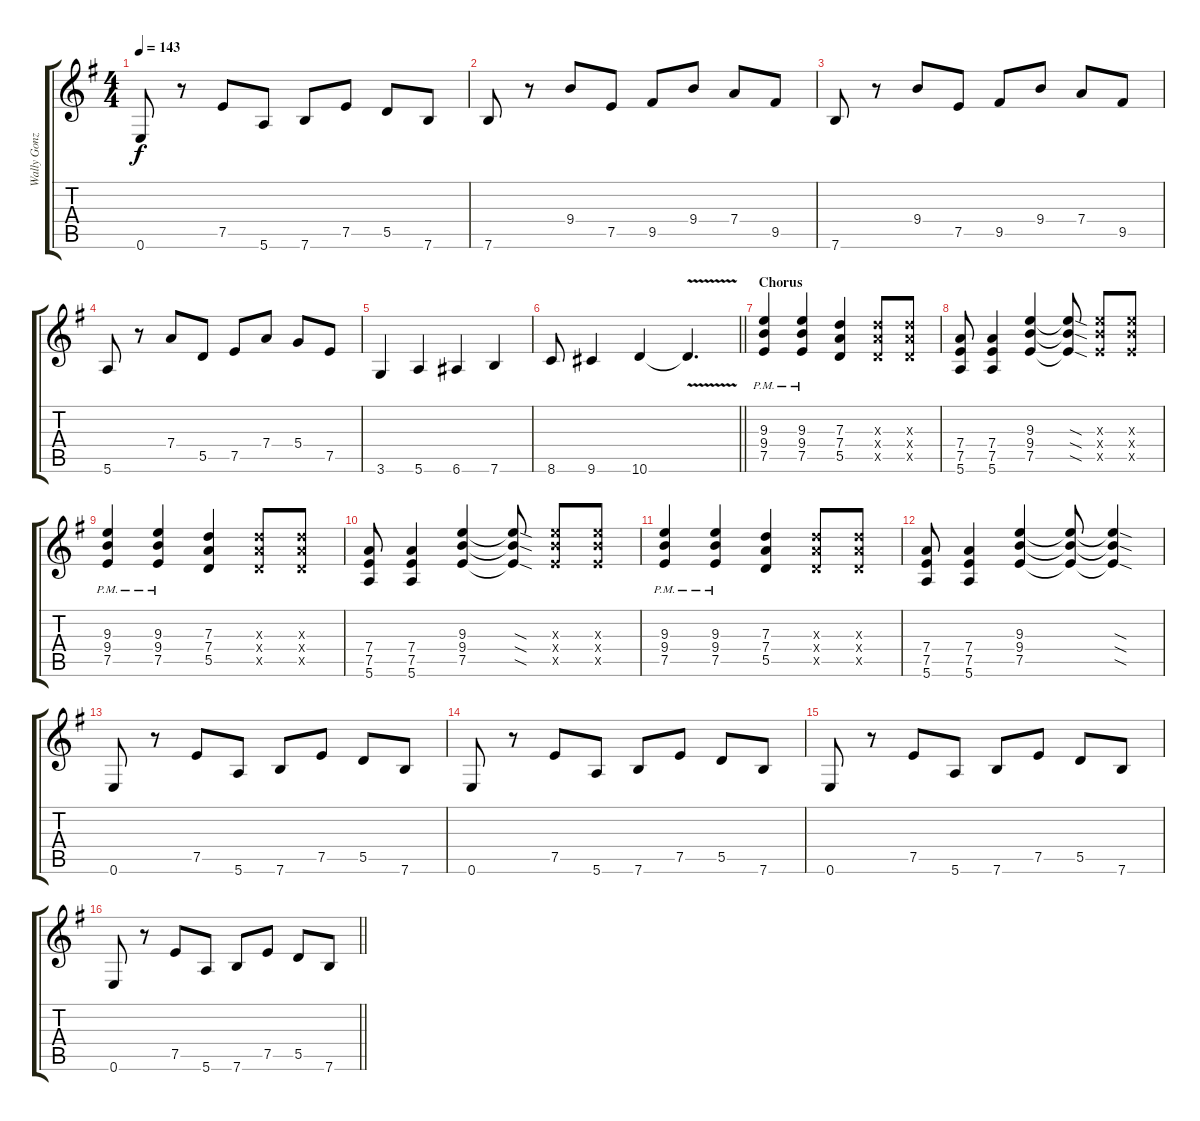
\track ("Wally Gonzales" "Wally Gonz") {instrument distortionguitar}
\staff {score tabs}
\tuning (E4 B3 G3 D3 A2 E2) {hide}
\ts (4 4)
\tempo 143
\clef g2
\ks g
0.6.8{dy f} r.8 7.5.8 5.6.8 7.6.8 7.5.8 5.5.8 7.6.8 |
7.6.8 r.8 9.4.8 7.5.8 9.5.8 9.4.8 7.4.8 9.5.8 |
7.6.8 r.8 9.4.8 7.5.8 9.5.8 9.4.8 7.4.8 9.5.8 |
5.6.8 r.8 7.4.8 5.5.8 7.5.8 7.4.8 5.4.8 7.5.8 |
3.6.4 5.6.4 6.6.4 7.6.4 |
\barLineRight lightlight
8.6.8 9.6.4 10.6.4 10.6{v t}.4{d} |
\section ("" "Chorus")
(9.3 9.4 7.5{pm}).4 (9.3 9.4 7.5{pm}).4 (7.3 7.4 5.5).4 (7.3{x} 7.4{x} 5.5{x}).8 (7.3{x} 7.4{x} 5.5{x}).8 |
(7.4 7.5 5.6).8 (7.4 7.5 5.6).4 (9.3 9.4 7.5).4 (9.3{sod t} 9.4{sod t} 7.5{sod t}).8 (9.3{x} 9.4{x} 7.5{x}).8 (9.3{x} 9.4{x} 7.5{x}).8 |
(9.3 9.4 7.5{pm}).4 (9.3 9.4 7.5{pm}).4 (7.3 7.4 5.5).4 (7.3{x} 7.4{x} 5.5{x}).8 (7.3{x} 7.4{x} 5.5{x}).8 |
(7.4 7.5 5.6).8 (7.4 7.5 5.6).4 (9.3 9.4 7.5).4 (9.3{sod t} 9.4{sod t} 7.5{sod t}).8 (9.3{x} 9.4{x} 7.5{x}).8 (9.3{x} 9.4{x} 7.5{x}).8 |
(9.3 9.4 7.5{pm}).4 (9.3 9.4 7.5{pm}).4 (7.3 7.4 5.5).4 (7.3{x} 7.4{x} 5.5{x}).8 (7.3{x} 7.4{x} 5.5{x}).8 |
(7.4 7.5 5.6).8 (7.4 7.5 5.6).4 (9.3 9.4 7.5).4 (9.3{t} 9.4{t} 7.5{t}).8 (9.3{sod t} 9.4{sod t} 7.5{sod t}).4 |
0.6.8 r.8 7.5.8 5.6.8 7.6.8 7.5.8 5.5.8 7.6.8 |
0.6.8 r.8 7.5.8 5.6.8 7.6.8 7.5.8 5.5.8 7.6.8 |
0.6.8 r.8 7.5.8 5.6.8 7.6.8 7.5.8 5.5.8 7.6.8 |
\barLineRight lightlight
0.6.8 r.8 7.5.8 5.6.8 7.6.8 7.5.8 5.5.8 7.6.8
